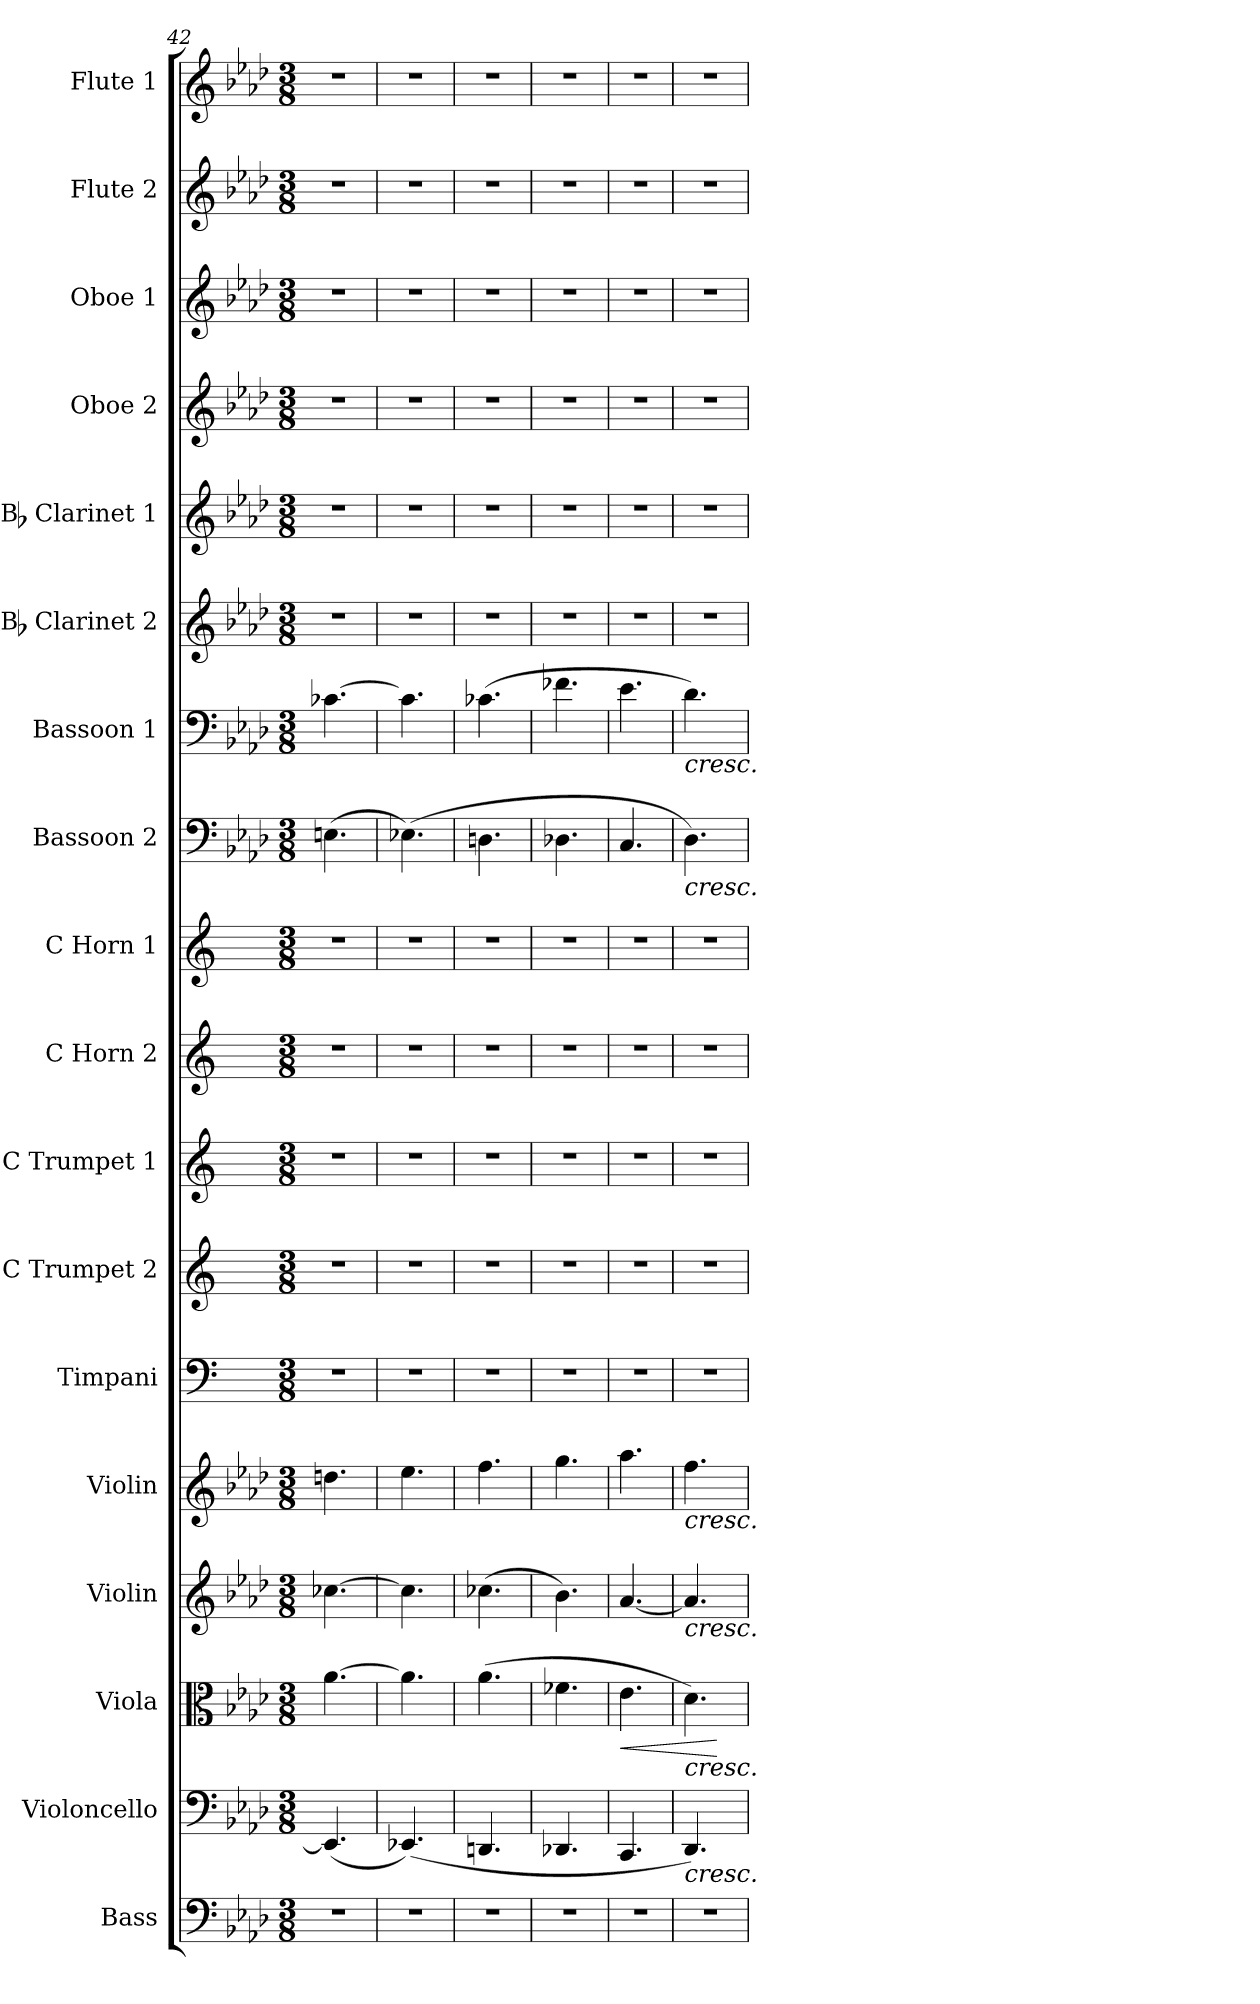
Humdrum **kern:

**kern	**kern	**kern	**dynam	**kern	**kern	**kern	**kern	**kern	**kern	**kern	**kern	**kern	**kern	**kern	**kern	**kern	**kern	**kern
*part18	*part17	*part16	*part16	*part15	*part14	*part13	*part12	*part11	*part10	*part9	*part8	*part7	*part6	*part5	*part4	*part3	*part2	*part1
*staff18	*staff17	*staff16	*staff16	*staff15	*staff14	*staff13	*staff12	*staff11	*staff10	*staff9	*staff8	*staff7	*staff6	*staff5	*staff4	*staff3	*staff2	*staff1
*I"Bass	*I"Violoncello	*I"Viola	*	*I"Violin	*I"Violin	*I"Timpani	*I"C Trumpet 2	*I"C Trumpet 1	*I"C Horn 2	*I"C Horn 1	*I"Bassoon 2	*I"Bassoon 1	*I"Bb Clarinet 2	*I"Bb Clarinet 1	*I"Oboe 2	*I"Oboe 1	*I"Flute 2	*I"Flute 1
*I'B	*I'Vc	*I'Vla	*	*I'Vln	*I'Vln	*I'Timp	*I'Tpt 2	*I'Tpt 1	*I'Hn 2	*I'Hn 1	*I'Bsn 2	*I'Bsn 1	*I'Cl 2	*I'Cl 1	*I'Ob 2	*I'Ob 1	*I'Fl 2	*I'Fl 1
*clefF4	*clefF4	*clefC3	*	*clefG2	*clefG2	*clefF4	*clefG2	*clefG2	*clefG2	*clefG2	*clefF4	*clefF4	*clefG2	*clefG2	*clefG2	*clefG2	*clefG2	*clefG2
*ITrd7c12	*	*	*	*	*	*	*	*	*ITrd7c12	*ITrd7c12	*	*	*ITrd1c2	*ITrd1c2	*	*	*	*
*k[b-e-a-d-]	*k[b-e-a-d-]	*k[b-e-a-d-]	*	*k[b-e-a-d-]	*k[b-e-a-d-]	*k[]	*k[]	*k[]	*k[]	*k[]	*k[b-e-a-d-]	*k[b-e-a-d-]	*k[b-e-a-d-g-c-]	*k[b-e-a-d-g-c-]	*k[b-e-a-d-]	*k[b-e-a-d-]	*k[b-e-a-d-]	*k[b-e-a-d-]
*M3/8	*M3/8	*M3/8	*	*M3/8	*M3/8	*M3/8	*M3/8	*M3/8	*M3/8	*M3/8	*M3/8	*M3/8	*M3/8	*M3/8	*M3/8	*M3/8	*M3/8	*M3/8
=42	=42	=42	=42	=42	=42	=42	=42	=42	=42	=42	=42	=42	=42	=42	=42	=42	=42	=42
4.r	(4.EE]	[4.a-	.	[4.cc-X	4.ddn	4.r	4.r	4.r	4.r	4.r	(4.En	[4.c-X	4.r	4.r	4.r	4.r	4.r	4.r
=43	=43	=43	=43	=43	=43	=43	=43	=43	=43	=43	=43	=43	=43	=43	=43	=43	=43	=43
4.r	(4.EE-X)	4.a-]	.	4.cc-]	4.ee-	4.r	4.r	4.r	4.r	4.r	(4.E-X)	4.c-]	4.r	4.r	4.r	4.r	4.r	4.r
=44	=44	=44	=44	=44	=44	=44	=44	=44	=44	=44	=44	=44	=44	=44	=44	=44	=44	=44
4.r	4.DDn	(4.a-	.	(4.cc-X	4.ff	4.r	4.r	4.r	4.r	4.r	4.Dn	(4.c-X	4.r	4.r	4.r	4.r	4.r	4.r
=45	=45	=45	=45	=45	=45	=45	=45	=45	=45	=45	=45	=45	=45	=45	=45	=45	=45	=45
4.r	4.DD-X	4.f-X	.	4.b-)	4.gg	4.r	4.r	4.r	4.r	4.r	4.D-X	4.f-X	4.r	4.r	4.r	4.r	4.r	4.r
=46	=46	=46	=46	=46	=46	=46	=46	=46	=46	=46	=46	=46	=46	=46	=46	=46	=46	=46
!	!	!	!LO:HP:b	!	!	!	!	!	!	!	!	!	!	!	!	!	!	!
4.r	4.CC	4.e-	<	[4.a-	4.aa-	4.r	4.r	4.r	4.r	4.r	4.C	4.e-	4.r	4.r	4.r	4.r	4.r	4.r
=47	=47	=47	=47	=47	=47	=47	=47	=47	=47	=47	=47	=47	=47	=47	=47	=47	=47	=47
!	!	!	!	!	!	!	!	!	!	!	!	!LO:TX:b:i:t=cresc.	!	!	!	!	!	!
!	!	!	!	!	!	!	!	!	!	!	!LO:TX:b:i:t=cresc.	!	!	!	!	!	!	!
!	!	!	!	!	!LO:TX:b:i:t=cresc.	!	!	!	!	!	!	!	!	!	!	!	!	!
!	!	!	!	!LO:TX:b:i:t=cresc.	!	!	!	!	!	!	!	!	!	!	!	!	!	!
!	!	!LO:TX:b:i:t=cresc.	!	!	!	!	!	!	!	!	!	!	!	!	!	!	!	!
!	!LO:TX:b:i:t=cresc.	!	!	!	!	!	!	!	!	!	!	!	!	!	!	!	!	!
4.r	4.DD-)	4.d-)	.	4.a-]	4.ff	4.r	4.r	4.r	4.r	4.r	4.D-)	4.d-)	4.r	4.r	4.r	4.r	4.r	4.r
.	.	.	[	.	.	.	.	.	.	.	.	.	.	.	.	.	.	.
=	=	=	=	=	=	=	=	=	=	=	=	=	=	=	=	=	=	=
*-	*-	*-	*-	*-	*-	*-	*-	*-	*-	*-	*-	*-	*-	*-	*-	*-	*-	*-
